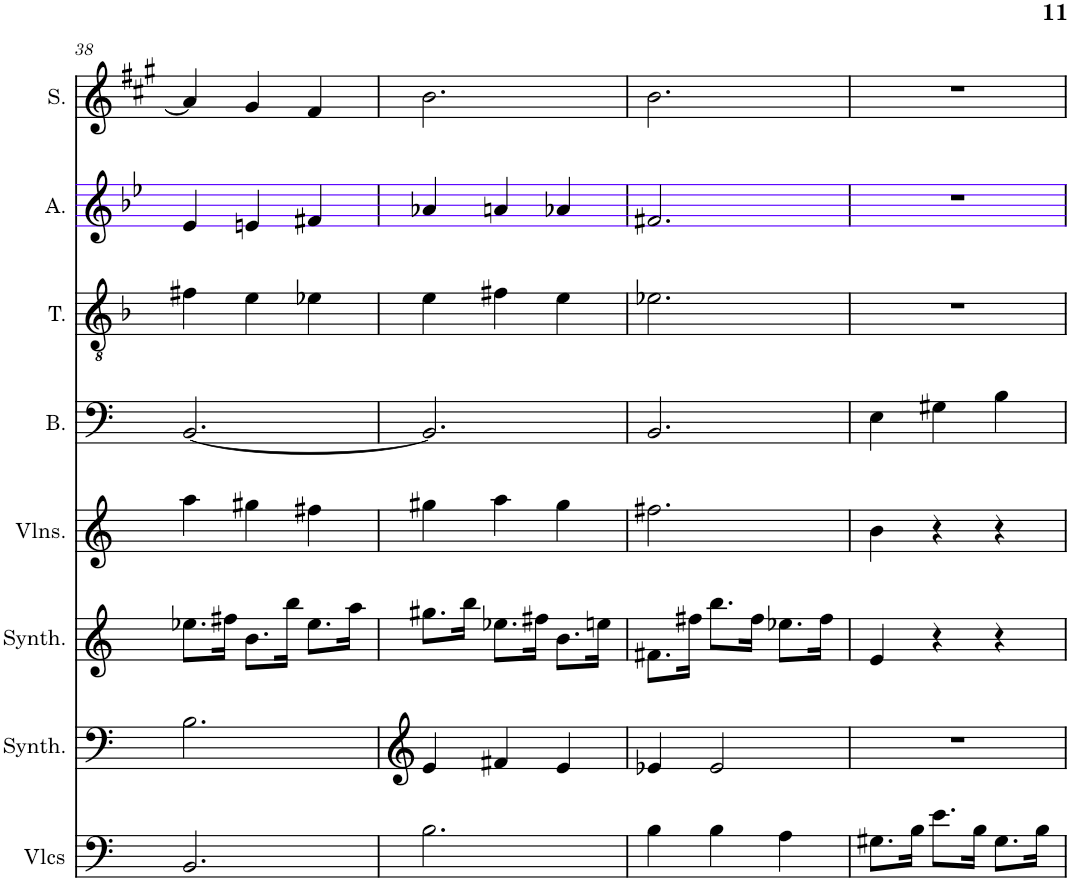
**kern	**kern	**kern	**kern	**kern	**kern	**kern	**kern
*part8	*part7	*part6	*part5	*part4	*part3	*part2	*part1
*staff8	*staff7	*staff6	*staff5	*staff4	*staff3	*staff2	*staff1
*I"Violoncelles, D'Bass/Strings, etc	*I"Synthétiseur d'instruments à cordes, Synth strings, etc	*I"Synthétiseur d'instruments à cordes, Synth strings 2	*I"Violons, 1st violins	*I"Basse	*I"Ténor	*I"Alto	*I"Soprano
*I'Vlcs	*I'Synth.	*I'Synth.	*I'Vlns.	*I'B.	*I'T.	*I'A.	*I'S.
!!LO:PB:g=z
*clefF4	*clefF4	*clefG2	*clefG2	*clefF4	*clefGv2	*clefG2	*clefG2
*k[]	*k[]	*k[]	*k[]	*k[]	*k[b-]	*k[b-e-]	*k[f#c#g#]
*M3/4	*M3/4	*M3/4	*M3/4	*M3/4	*M3/4	*M3/4	*M3/4
=38	=38	=38	=38	=38	=38	=38	=38
2.BB/	2.B\	8.ee-X\L	4aa\	[2.BB/	4f#X\	4e-/	4a/]
.	.	16ff#X\Jk	.	.	.	.	.
.	.	8.b\L	4gg#X\	.	4e\	4en/	4g#/
.	.	16bb\Jk	.	.	.	.	.
.	.	8.ee-\L	4ff#X\	.	4e-X\	4f#X/	4f#/
.	.	16aa\Jk	.	.	.	.	.
=39	=39	=39	=39	=39	=39	=39	=39
2.B\	4e/	8.gg#X\L	4gg#X\	2.BB/]	4e\	4a-X/	2.b\
.	.	16bb\Jk	.	.	.	.	.
.	4f#X/	8.ee-X\L	4aa\	.	4f#X\	4an/	.
.	.	16ff#X\Jk	.	.	.	.	.
.	4e/	8.b\L	4gg#\	.	4e\	4a-X/	.
.	.	16een\Jk	.	.	.	.	.
=40	=40	=40	=40	=40	=40	=40	=40
4B\	4e-X/	8.f#X\L	2.ff#X\	2.BB/	2.e-X\	2.f#X/	2.b\
.	.	16ff#X\Jk	.	.	.	.	.
4B\	2e-/	8.bb\L	.	.	.	.	.
.	.	16ff#\Jk	.	.	.	.	.
4A\	.	8.ee-X\L	.	.	.	.	.
.	.	16ff#\Jk	.	.	.	.	.
=41	=41	=41	=41	=41	=41	=41	=41
8.G#X\L	2.r	4e/	4b\	4E\	2.r	2.r	2.r
16B\Jk	.	.	.	.	.	.	.
8.e\L	.	4r	4r	4G#X\	.	.	.
16B\Jk	.	.	.	.	.	.	.
8.G#\L	.	4r	4r	4B\	.	.	.
16B\Jk	.	.	.	.	.	.	.
=	=	=	=	=	=	=	=
*-	*-	*-	*-	*-	*-	*-	*-
